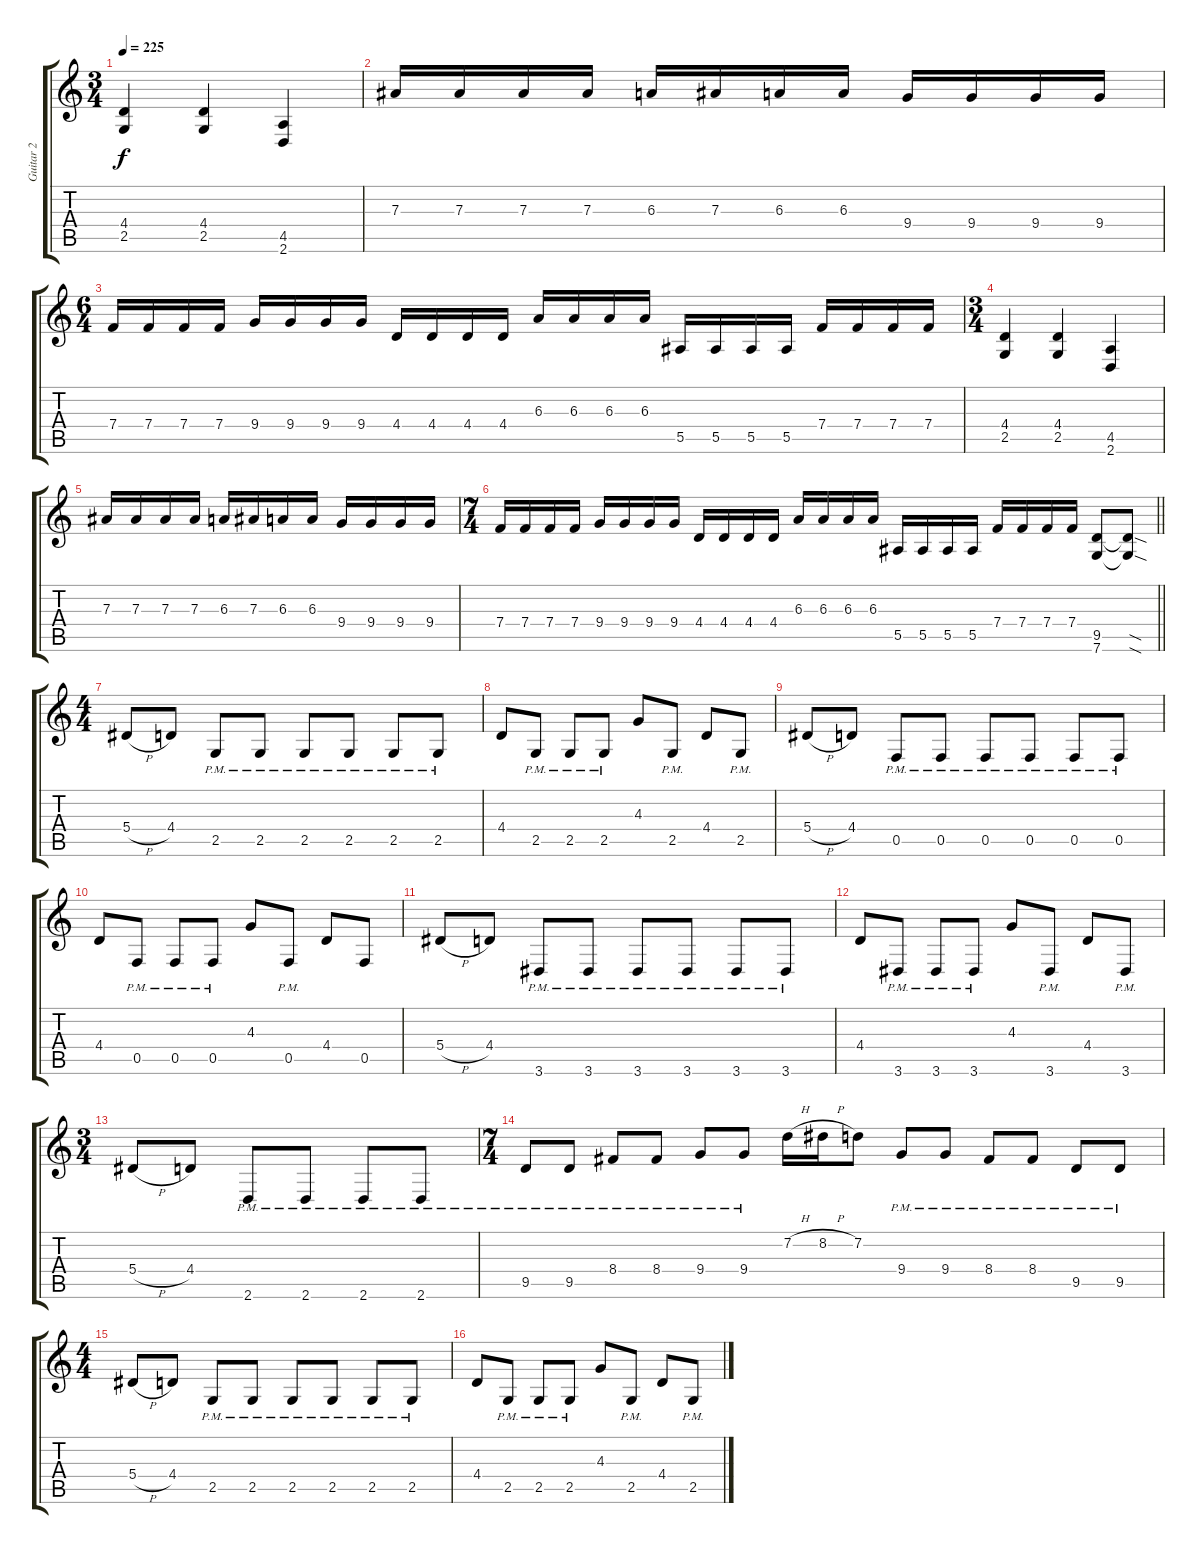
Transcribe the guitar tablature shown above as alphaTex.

\track ("Guitar 2" "Guitar 2") {instrument distortionguitar}
\staff {score tabs}
\tuning (C4 G3 Eb3 Bb2 F2 C2) {hide}
\ts (3 4)
\tempo 225
\clef g2
\ks c
(4.4 2.5).4{dy f} (4.4 2.5).4 (4.5 2.6).4 |
7.3.16 7.3.16 7.3.16 7.3.16 6.3.16 7.3.16 6.3.16 6.3.16 9.4.16 9.4.16 9.4.16 9.4.16 |
\ts (6 4)
7.4.16 7.4.16 7.4.16 7.4.16 9.4.16 9.4.16 9.4.16 9.4.16 4.4.16 4.4.16 4.4.16 4.4.16 6.3.16 6.3.16 6.3.16 6.3.16 5.5.16 5.5.16 5.5.16 5.5.16 7.4.16 7.4.16 7.4.16 7.4.16 |
\ts (3 4)
(4.4 2.5).4 (4.4 2.5).4 (4.5 2.6).4 |
7.3.16 7.3.16 7.3.16 7.3.16 6.3.16 7.3.16 6.3.16 6.3.16 9.4.16 9.4.16 9.4.16 9.4.16 |
\ts (7 4)
\barLineRight lightlight
7.4.16 7.4.16 7.4.16 7.4.16 9.4.16 9.4.16 9.4.16 9.4.16 4.4.16 4.4.16 4.4.16 4.4.16 6.3.16 6.3.16 6.3.16 6.3.16 5.5.16 5.5.16 5.5.16 5.5.16 7.4.16 7.4.16 7.4.16 7.4.16 (9.5 7.6).8 (9.5{sod t} 7.6{sod t}).8 |
\ts (4 4)
5.4{h}.8 4.4.8 2.5{pm}.8 2.5{pm}.8 2.5{pm}.8 2.5{pm}.8 2.5{pm}.8 2.5{pm}.8 |
4.4.8 2.5{pm}.8 2.5{pm}.8 2.5{pm}.8 4.3.8 2.5{pm}.8 4.4.8 2.5{pm}.8 |
5.4{h}.8 4.4.8 0.5{pm}.8 0.5{pm}.8 0.5{pm}.8 0.5{pm}.8 0.5{pm}.8 0.5{pm}.8 |
4.4.8 0.5{pm}.8 0.5{pm}.8 0.5{pm}.8 4.3.8 0.5{pm}.8 4.4.8 0.5.8 |
5.4{h}.8 4.4.8 3.6{pm}.8 3.6{pm}.8 3.6{pm}.8 3.6{pm}.8 3.6{pm}.8 3.6{pm}.8 |
4.4.8 3.6{pm}.8 3.6{pm}.8 3.6{pm}.8 4.3.8 3.6{pm}.8 4.4.8 3.6{pm}.8 |
\ts (3 4)
5.4{h}.8 4.4.8 2.6{pm}.8 2.6{pm}.8 2.6{pm}.8 2.6{pm}.8 |
\ts (7 4)
9.5{pm}.8 9.5{pm}.8 8.4{pm}.8 8.4{pm}.8 9.4{pm}.8 9.4{pm}.8 7.2{h}.16 8.2{h}.16 7.2.8 9.4{pm}.8 9.4{pm}.8 8.4{pm}.8 8.4{pm}.8 9.5{pm}.8 9.5{pm}.8 |
\ts (4 4)
5.4{h}.8 4.4.8 2.5{pm}.8 2.5{pm}.8 2.5{pm}.8 2.5{pm}.8 2.5{pm}.8 2.5{pm}.8 |
4.4.8 2.5{pm}.8 2.5{pm}.8 2.5{pm}.8 4.3.8 2.5{pm}.8 4.4.8 2.5{pm}.8
